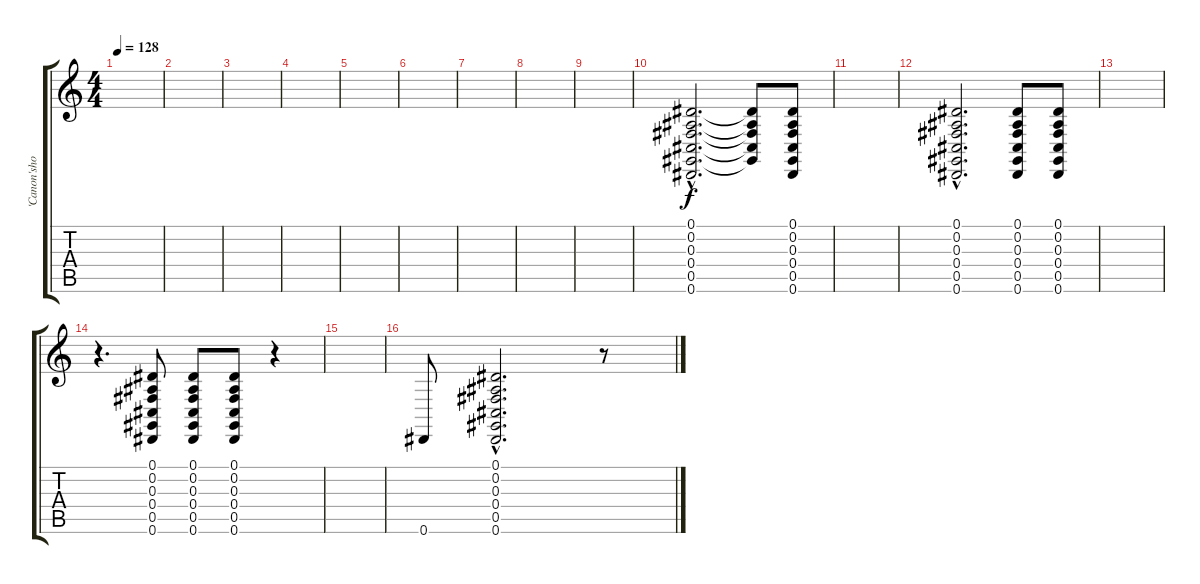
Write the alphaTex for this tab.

\track ("'Canon'shot" "'Canon'sho") {instrument gunshot}
\staff {score tabs}
\tuning (Eb4 Bb3 Gb3 Db3 Ab2 Eb2) {hide}
\ts (4 4)
\tempo 128
\clef g2
\ks c
|
|
|
|
|
|
|
|
|
(0.1{hac} 0.2{hac} 0.3{hac} 0.4{hac} 0.5{hac} 0.6{hac}).2{d volume 16 balance 8 instrument gunshot} (0.1{t} 0.2{t} 0.3{t} 0.4{t} 0.5{t}).8 (0.1 0.2 0.3 0.4 0.5 0.6).8 |
|
(0.1{hac} 0.2{hac} 0.3{hac} 0.4{hac} 0.5{hac} 0.6{hac}).2{d} (0.1 0.2 0.3 0.4 0.5 0.6).8 (0.1 0.2 0.3 0.4 0.5 0.6).8 |
|
r.4{d} (0.1 0.2 0.3 0.4 0.5 0.6).8 (0.1 0.2 0.3 0.4 0.5 0.6).8 (0.1 0.2 0.3 0.4 0.5 0.6).8 r.4 |
|
0.6.8 (0.1{hac} 0.2{hac} 0.3{hac} 0.4{hac} 0.5{hac} 0.6{hac}).2{d} r.8
